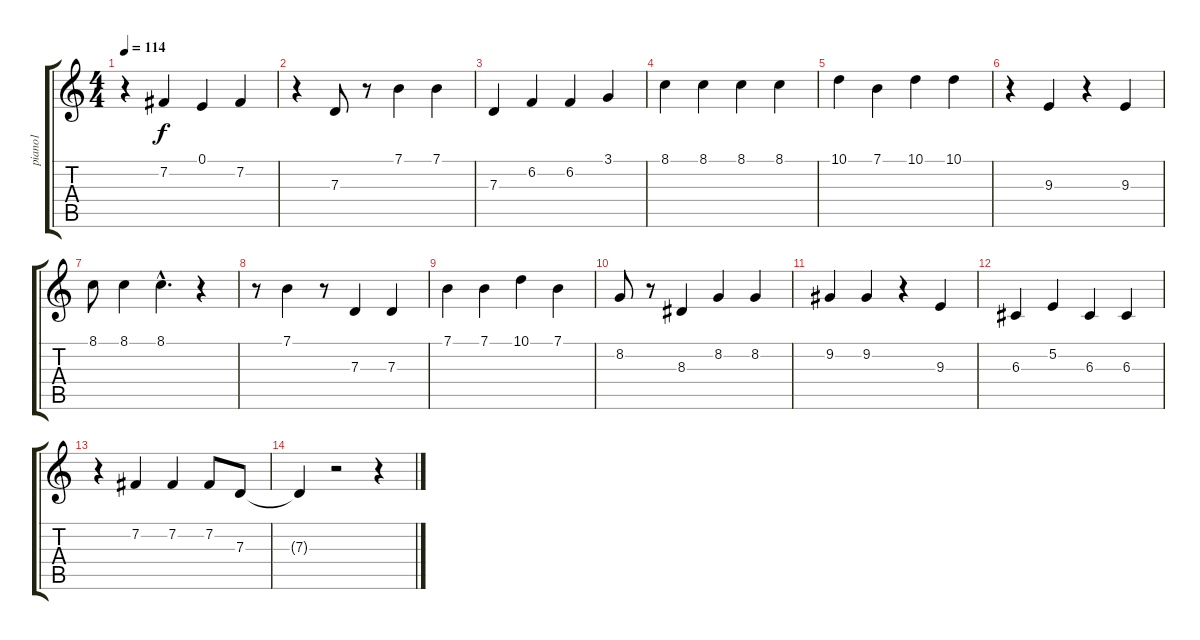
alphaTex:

\track ("piano1              " "piano1    ") {instrument acousticgrandpiano}
\staff {score tabs}
\tuning (E4 B3 G3 D3 A2 E2) {hide}
\ts (4 4)
\tempo 114
\clef g2
\ks c
r.4{dy f} 7.2.4 0.1.4 7.2.4 |
r.4 7.3.8 r.8 7.1.4 7.1.4 |
7.3.4 6.2.4 6.2.4 3.1.4 |
8.1.4 8.1.4 8.1.4 8.1.4 |
10.1.4 7.1.4 10.1.4 10.1.4 |
r.4 9.3.4 r.4 9.3.4 |
8.1.8 8.1.4 8.1{hac}.4{d} r.4 |
r.8 7.1.4 r.8 7.3.4 7.3.4 |
7.1.4 7.1.4 10.1.4 7.1.4 |
8.2.8 r.8 8.3.4 8.2.4 8.2.4 |
9.2.4 9.2.4 r.4 9.3.4 |
6.3.4 5.2.4 6.3.4 6.3.4 |
r.4 7.2.4 7.2.4 7.2.8 7.3.8 |
7.3{t}.4 r.2 r.4
